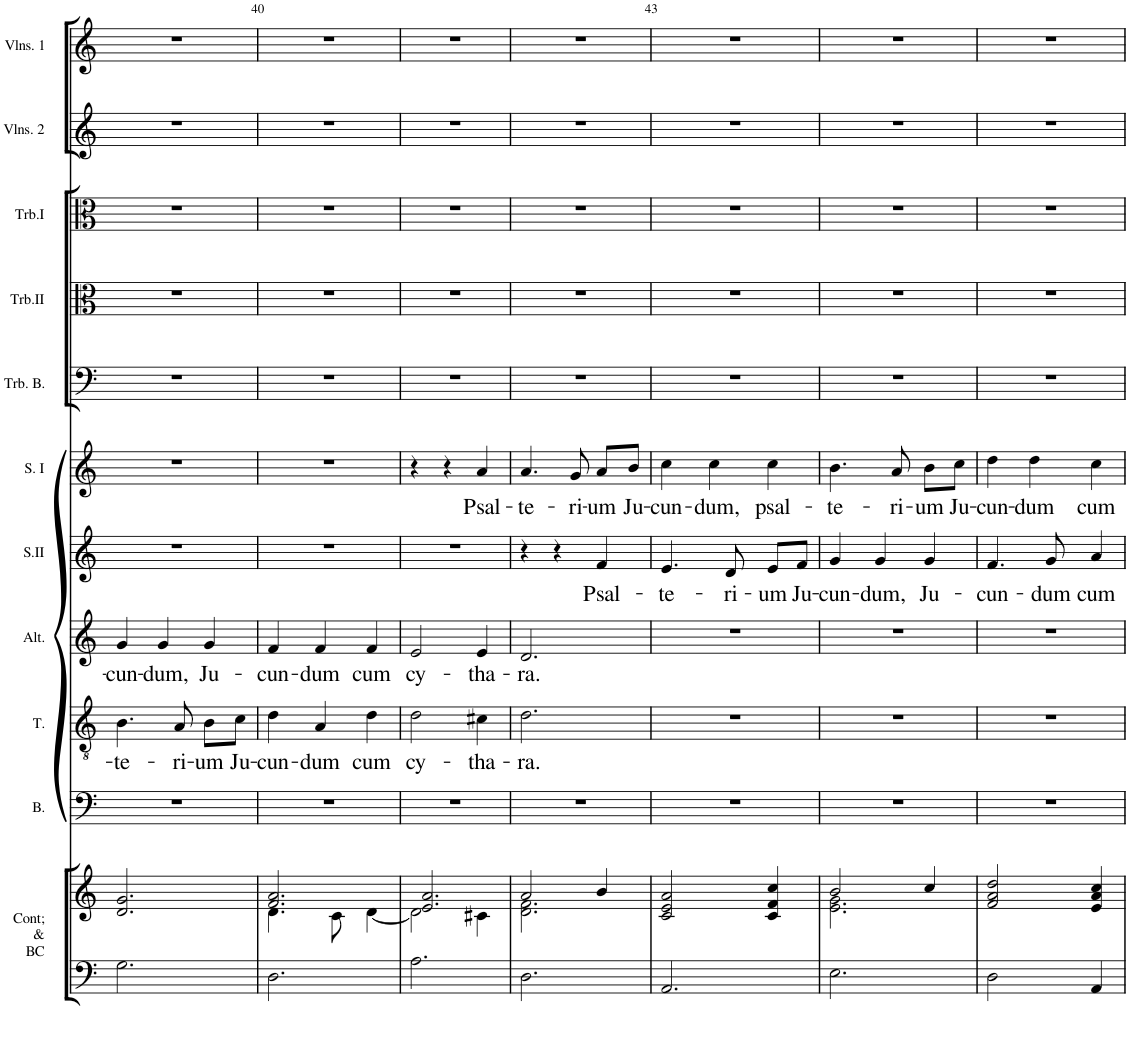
**kern	**kern	**kern	**kern	**text	**kern	**text	**kern	**text	**kern	**text	**kern	**kern	**kern	**kern	**kern
*part11	*part11	*part10	*part9	*part9	*part8	*part8	*part7	*part7	*part6	*part6	*part5	*part4	*part3	*part2	*part1
*staff12	*staff11	*staff10	*staff9	*staff9	*staff8	*staff8	*staff7	*staff7	*staff6	*staff6	*staff5	*staff4	*staff3	*staff2	*staff1
*I"Continuo &amp; Basse Continue	*	*I"Basse	*I"Ténor	*	*I"Alto	*	*I"Soprano II	*	*I"Soprane I	*	*I"Trombone Basse	*I"Trombone II	*I"Trombone I	*I"Deuxièmes Violons	*I"Premiers Violons
*I'Cont; &amp; BC	*	*I'B.	*I'T.	*	*I'Alt.	*	*I'S.II	*	*I'S. I	*	*I'Trb. B.	*I'Trb.II	*I'Trb.I	*I'Vlns. 2	*I'Vlns. 1
!!LO:PB:g=z
*clefF4	*clefG2	*clefF4	*clefGv2	*	*clefG2	*	*clefG2	*	*clefG2	*	*clefF4	*clefC3	*clefC3	*clefG2	*clefG2
*k[]	*k[]	*k[]	*k[]	*	*k[]	*	*k[]	*	*k[]	*	*k[]	*k[]	*k[]	*k[]	*k[]
*M3/4	*M3/4	*M3/4	*M3/4	*	*M3/4	*	*M3/4	*	*M3/4	*	*M3/4	*M3/4	*M3/4	*M3/4	*M3/4
=39	=39	=39	=39	=39	=39	=39	=39	=39	=39	=39	=39	=39	=39	=39	=39
*	*^	*	*	*	*	*	*	*	*	*	*	*	*	*	*
!	!	!	!	!	!LO:LY:b	!	!LO:LY:b	!	!	!	!	!	!	!	!	!
2.G\	2.d/ 2.g/ 2.b/	2.ryy	2.r	4.B\	-te-	4g/	-cun-	2.r	.	2.r	.	2.r	2.r	2.r	2.r	2.r
!	!	!	!	!	!	!	!LO:LY:b	!	!	!	!	!	!	!	!	!
.	.	.	.	.	.	4g/	-dum,	.	.	.	.	.	.	.	.	.
!	!	!	!	!	!LO:LY:b	!	!	!	!	!	!	!	!	!	!	!
.	.	.	.	8A/	-ri-	.	.	.	.	.	.	.	.	.	.	.
!	!	!	!	!	!LO:LY:b	!	!LO:LY:b	!	!	!	!	!	!	!	!	!
.	.	.	.	8B\L	-um	4g/	Ju-	.	.	.	.	.	.	.	.	.
!	!	!	!	!	!LO:LY:b	!	!	!	!	!	!	!	!	!	!	!
.	.	.	.	8c\J	Ju-	.	.	.	.	.	.	.	.	.	.	.
=40	=40	=40	=40	=40	=40	=40	=40	=40	=40	=40	=40	=40	=40	=40	=40	=40
!	!	!	!	!	!LO:LY:b	!	!LO:LY:b	!	!	!	!	!	!	!	!	!
2.D\	2.f/ 2.a/	4.d\	2.r	4d\	-cun-	4f/	-cun-	2.r	.	2.r	.	2.r	2.r	2.r	2.r	2.r
!	!	!	!	!	!LO:LY:b	!	!LO:LY:b	!	!	!	!	!	!	!	!	!
.	.	.	.	4A/	-dum	4f/	-dum	.	.	.	.	.	.	.	.	.
.	.	8c\	.	.	.	.	.	.	.	.	.	.	.	.	.	.
!	!	!	!	!	!LO:LY:b	!	!LO:LY:b	!	!	!	!	!	!	!	!	!
.	.	[4d\	.	4d\	cum	4f/	cum	.	.	.	.	.	.	.	.	.
=41	=41	=41	=41	=41	=41	=41	=41	=41	=41	=41	=41	=41	=41	=41	=41	=41
!	!	!	!	!	!LO:LY:b	!	!LO:LY:b	!	!	!	!	!	!	!	!	!
2.A\	2.e/ 2.a/	2d\]	2.r	2d\	cy-	2e/	cy-	2.r	.	4r	.	2.r	2.r	2.r	2.r	2.r
.	.	.	.	.	.	.	.	.	.	4r	.	.	.	.	.	.
!	!	!	!	!	!LO:LY:b	!	!LO:LY:b	!	!	!	!LO:LY:b	!	!	!	!	!
.	.	4c#X\	.	4c#X\	-tha-	4e/	-tha-	.	.	4a/	Psal-	.	.	.	.	.
=42	=42	=42	=42	=42	=42	=42	=42	=42	=42	=42	=42	=42	=42	=42	=42	=42
!	!	!	!	!	!LO:LY:b	!	!LO:LY:b	!	!	!	!LO:LY:b	!	!	!	!	!
2.D\	2a/	2.d\ 2.f\	2.r	2.d\	-ra.	2.d/	-ra.	4r	.	4.a/	-te-	2.r	2.r	2.r	2.r	2.r
.	.	.	.	.	.	.	.	4r	.	.	.	.	.	.	.	.
!	!	!	!	!	!	!	!	!	!	!	!LO:LY:b	!	!	!	!	!
.	.	.	.	.	.	.	.	.	.	8g/	-ri-	.	.	.	.	.
!	!	!	!	!	!	!	!	!	!LO:LY:b	!	!LO:LY:b	!	!	!	!	!
.	4b/	.	.	.	.	.	.	4f/	Psal-	8a/L	-um	.	.	.	.	.
!	!	!	!	!	!	!	!	!	!	!	!LO:LY:b	!	!	!	!	!
.	.	.	.	.	.	.	.	.	.	8b/J	Ju-	.	.	.	.	.
*	*v	*v	*	*	*	*	*	*	*	*	*	*	*	*	*	*
=43	=43	=43	=43	=43	=43	=43	=43	=43	=43	=43	=43	=43	=43	=43	=43
!	!	!	!	!	!	!	!	!LO:LY:b	!	!LO:LY:b	!	!	!	!	!
2.AA/	2c/ 2e/ 2a/	2.r	2.r	.	2.r	.	4.e/	-te-	4cc\	-cun-	2.r	2.r	2.r	2.r	2.r
!	!	!	!	!	!	!	!	!	!	!LO:LY:b	!	!	!	!	!
.	.	.	.	.	.	.	.	.	4cc\	-dum,	.	.	.	.	.
!	!	!	!	!	!	!	!	!LO:LY:b	!	!	!	!	!	!	!
.	.	.	.	.	.	.	8d/	-ri-	.	.	.	.	.	.	.
!	!	!	!	!	!	!	!	!LO:LY:b	!	!LO:LY:b	!	!	!	!	!
.	4c/ 4f/ 4cc/	.	.	.	.	.	8e/L	-um	4cc\	psal-	.	.	.	.	.
!	!	!	!	!	!	!	!	!LO:LY:b	!	!	!	!	!	!	!
.	.	.	.	.	.	.	8f/J	Ju-	.	.	.	.	.	.	.
=44	=44	=44	=44	=44	=44	=44	=44	=44	=44	=44	=44	=44	=44	=44	=44
*	*^	*	*	*	*	*	*	*	*	*	*	*	*	*	*
!	!	!	!	!	!	!	!	!	!LO:LY:b	!	!LO:LY:b	!	!	!	!	!
2.E\	2b/	2.e\ 2.g\	2.r	2.r	.	2.r	.	4g/	-cun-	4.b\	-te-	2.r	2.r	2.r	2.r	2.r
!	!	!	!	!	!	!	!	!	!LO:LY:b	!	!	!	!	!	!	!
.	.	.	.	.	.	.	.	4g/	-dum,	.	.	.	.	.	.	.
!	!	!	!	!	!	!	!	!	!	!	!LO:LY:b	!	!	!	!	!
.	.	.	.	.	.	.	.	.	.	8a/	-ri-	.	.	.	.	.
!	!	!	!	!	!	!	!	!	!LO:LY:b	!	!LO:LY:b	!	!	!	!	!
.	4cc/	.	.	.	.	.	.	4g/	Ju-	8b\L	-um	.	.	.	.	.
!	!	!	!	!	!	!	!	!	!	!	!LO:LY:b	!	!	!	!	!
.	.	.	.	.	.	.	.	.	.	8cc\J	Ju-	.	.	.	.	.
*	*v	*v	*	*	*	*	*	*	*	*	*	*	*	*	*	*
=45	=45	=45	=45	=45	=45	=45	=45	=45	=45	=45	=45	=45	=45	=45	=45
!	!	!	!	!	!	!	!	!LO:LY:b	!	!LO:LY:b	!	!	!	!	!
2D\	2f/ 2a/ 2dd/	2.r	2.r	.	2.r	.	4.f/	-cun-	4dd\	-cun-	2.r	2.r	2.r	2.r	2.r
!	!	!	!	!	!	!	!	!	!	!LO:LY:b	!	!	!	!	!
.	.	.	.	.	.	.	.	.	4dd\	-dum	.	.	.	.	.
!	!	!	!	!	!	!	!	!LO:LY:b	!	!	!	!	!	!	!
.	.	.	.	.	.	.	8g/	-dum	.	.	.	.	.	.	.
!	!	!	!	!	!	!	!	!LO:LY:b	!	!LO:LY:b	!	!	!	!	!
4AA/	4e/ 4a/ 4cc/	.	.	.	.	.	4a/	cum	4cc\	cum	.	.	.	.	.
=	=	=	=	=	=	=	=	=	=	=	=	=	=	=	=
*-	*-	*-	*-	*-	*-	*-	*-	*-	*-	*-	*-	*-	*-	*-	*-
